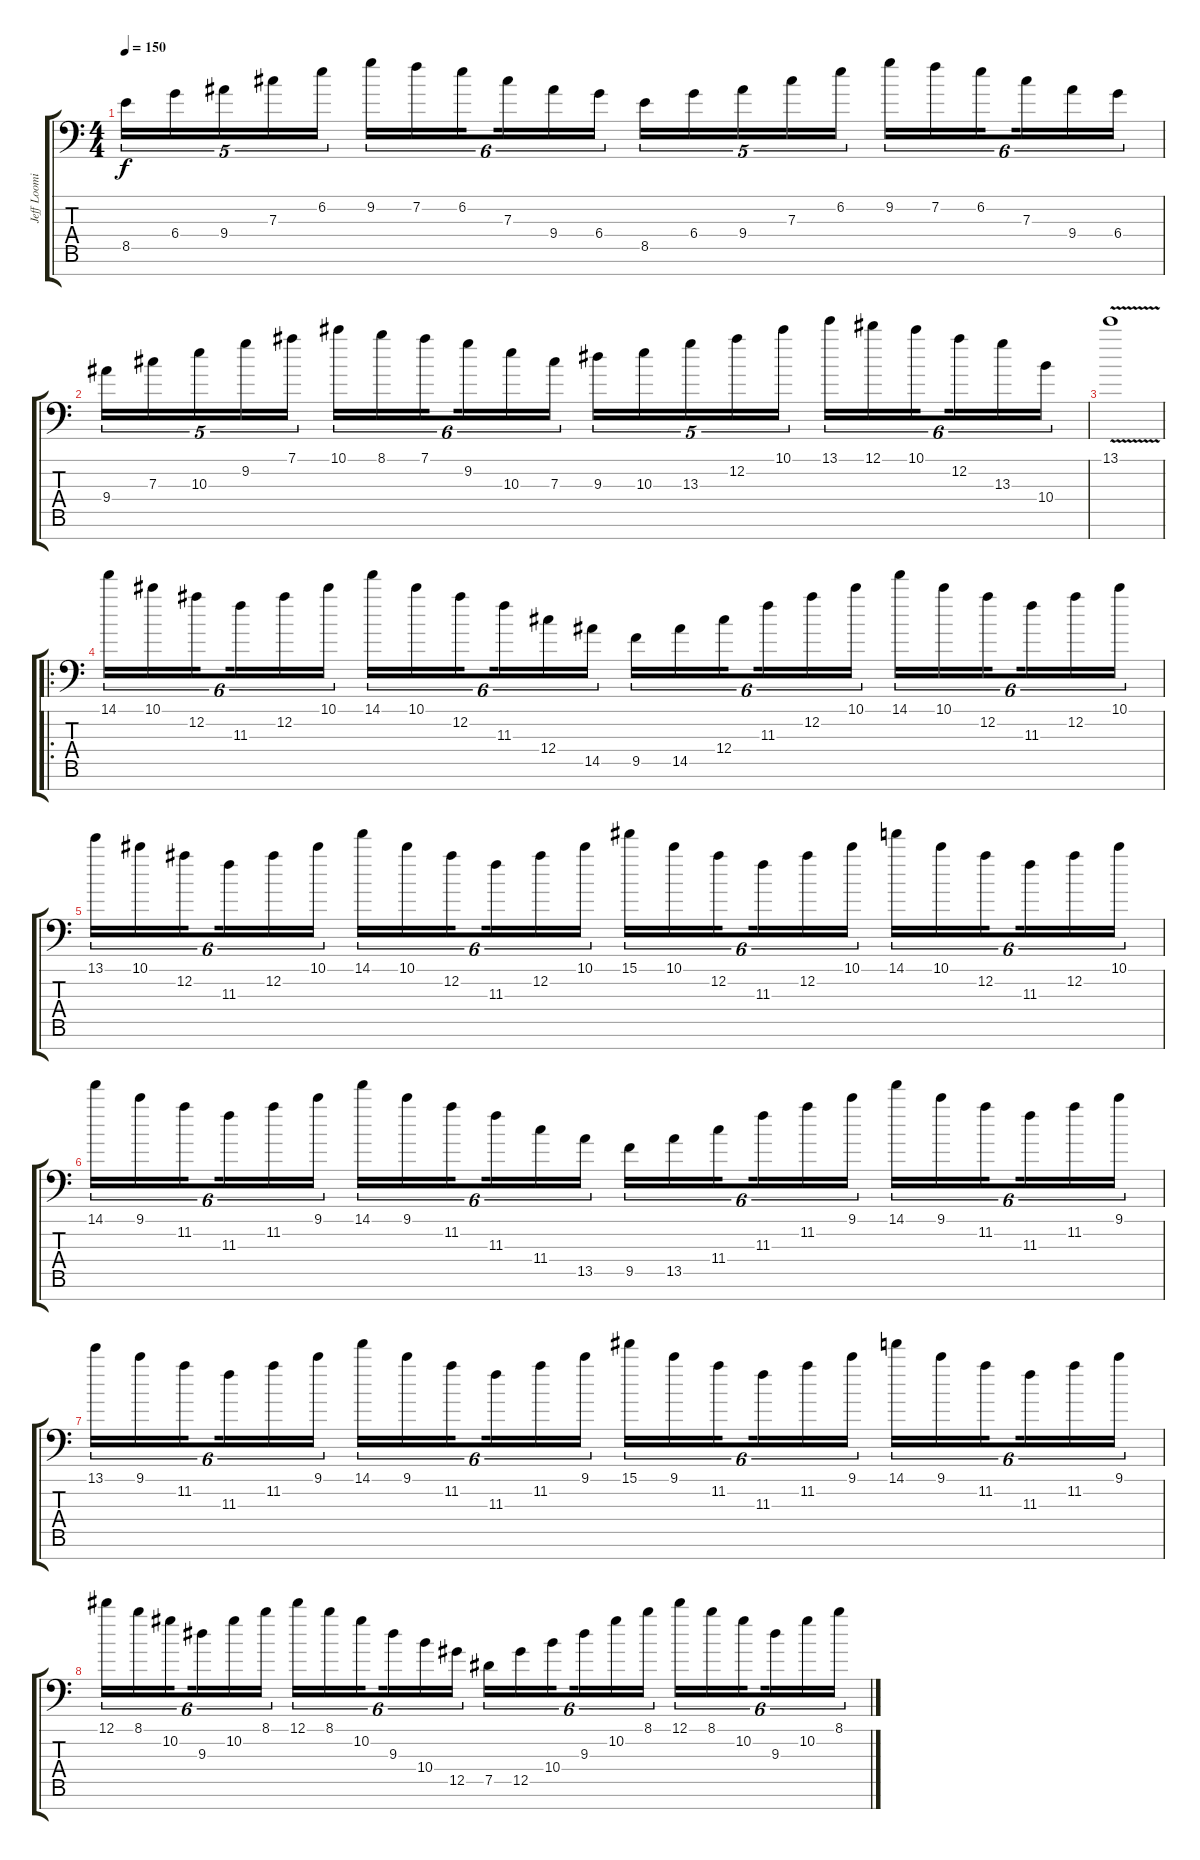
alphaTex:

\track ("Jeff Loomis" "Jeff Loomi") {instrument distortionguitar}
\staff {score tabs}
\tuning (Eb4 Bb3 Gb3 Db3 Ab2 Eb2 Bb1) {hide}
\ts (4 4)
\tempo 150
\clef f4
\ks c
8.5.16{tu (5 4) dy f} 6.4.16{tu (5 4)} 9.4.16{tu (5 4)} 7.3.16{tu (5 4)} 6.2.16{tu (5 4)} 9.2.16{tu (6 4)} 7.2.16{tu (6 4)} 6.2.16{tu (6 4) beam splitsecondary} 7.3.16{tu (6 4)} 9.4.16{tu (6 4)} 6.4.16{tu (6 4)} 8.5.16{tu (5 4)} 6.4.16{tu (5 4)} 9.4.16{tu (5 4)} 7.3.16{tu (5 4)} 6.2.16{tu (5 4)} 9.2.16{tu (6 4)} 7.2.16{tu (6 4)} 6.2.16{tu (6 4) beam splitsecondary} 7.3.16{tu (6 4)} 9.4.16{tu (6 4)} 6.4.16{tu (6 4)} |
9.4.16{tu (5 4)} 7.3.16{tu (5 4)} 10.3.16{tu (5 4)} 9.2.16{tu (5 4)} 7.1.16{tu (5 4)} 10.1.16{tu (6 4)} 8.1.16{tu (6 4)} 7.1.16{tu (6 4) beam splitsecondary} 9.2.16{tu (6 4)} 10.3.16{tu (6 4)} 7.3.16{tu (6 4)} 9.3.16{tu (5 4)} 10.3.16{tu (5 4)} 13.3.16{tu (5 4)} 12.2.16{tu (5 4)} 10.1.16{tu (5 4)} 13.1.16{tu (6 4)} 12.1.16{tu (6 4)} 10.1.16{tu (6 4) beam splitsecondary} 12.2.16{tu (6 4)} 13.3.16{tu (6 4)} 10.4.16{tu (6 4)} |
13.1{v}.1 |
\ro
14.1.16{tu (6 4) balance 8} 10.1.16{tu (6 4)} 12.2.16{tu (6 4) beam splitsecondary} 11.3.16{tu (6 4)} 12.2.16{tu (6 4)} 10.1.16{tu (6 4)} 14.1.16{tu (6 4)} 10.1.16{tu (6 4)} 12.2.16{tu (6 4) beam splitsecondary} 11.3.16{tu (6 4)} 12.4.16{tu (6 4)} 14.5.16{tu (6 4)} 9.5.16{tu (6 4)} 14.5.16{tu (6 4)} 12.4.16{tu (6 4) beam splitsecondary} 11.3.16{tu (6 4)} 12.2.16{tu (6 4)} 10.1.16{tu (6 4)} 14.1.16{tu (6 4)} 10.1.16{tu (6 4)} 12.2.16{tu (6 4) beam splitsecondary} 11.3.16{tu (6 4)} 12.2.16{tu (6 4)} 10.1.16{tu (6 4)} |
13.1.16{tu (6 4)} 10.1.16{tu (6 4)} 12.2.16{tu (6 4) beam splitsecondary} 11.3.16{tu (6 4)} 12.2.16{tu (6 4)} 10.1.16{tu (6 4)} 14.1.16{tu (6 4)} 10.1.16{tu (6 4)} 12.2.16{tu (6 4) beam splitsecondary} 11.3.16{tu (6 4)} 12.2.16{tu (6 4)} 10.1.16{tu (6 4)} 15.1.16{tu (6 4)} 10.1.16{tu (6 4)} 12.2.16{tu (6 4) beam splitsecondary} 11.3.16{tu (6 4)} 12.2.16{tu (6 4)} 10.1.16{tu (6 4)} 14.1.16{tu (6 4)} 10.1.16{tu (6 4)} 12.2.16{tu (6 4) beam splitsecondary} 11.3.16{tu (6 4)} 12.2.16{tu (6 4)} 10.1.16{tu (6 4)} |
14.1.16{tu (6 4)} 9.1.16{tu (6 4)} 11.2.16{tu (6 4) beam splitsecondary} 11.3.16{tu (6 4)} 11.2.16{tu (6 4)} 9.1.16{tu (6 4)} 14.1.16{tu (6 4)} 9.1.16{tu (6 4)} 11.2.16{tu (6 4) beam splitsecondary} 11.3.16{tu (6 4)} 11.4.16{tu (6 4)} 13.5.16{tu (6 4)} 9.5.16{tu (6 4)} 13.5.16{tu (6 4)} 11.4.16{tu (6 4) beam splitsecondary} 11.3.16{tu (6 4)} 11.2.16{tu (6 4)} 9.1.16{tu (6 4)} 14.1.16{tu (6 4)} 9.1.16{tu (6 4)} 11.2.16{tu (6 4) beam splitsecondary} 11.3.16{tu (6 4)} 11.2.16{tu (6 4)} 9.1.16{tu (6 4)} |
13.1.16{tu (6 4)} 9.1.16{tu (6 4)} 11.2.16{tu (6 4) beam splitsecondary} 11.3.16{tu (6 4)} 11.2.16{tu (6 4)} 9.1.16{tu (6 4)} 14.1.16{tu (6 4)} 9.1.16{tu (6 4)} 11.2.16{tu (6 4) beam splitsecondary} 11.3.16{tu (6 4)} 11.2.16{tu (6 4)} 9.1.16{tu (6 4)} 15.1.16{tu (6 4)} 9.1.16{tu (6 4)} 11.2.16{tu (6 4) beam splitsecondary} 11.3.16{tu (6 4)} 11.2.16{tu (6 4)} 9.1.16{tu (6 4)} 14.1.16{tu (6 4)} 9.1.16{tu (6 4)} 11.2.16{tu (6 4) beam splitsecondary} 11.3.16{tu (6 4)} 11.2.16{tu (6 4)} 9.1.16{tu (6 4)} |
12.1.16{tu (6 4)} 8.1.16{tu (6 4)} 10.2.16{tu (6 4) beam splitsecondary} 9.3.16{tu (6 4)} 10.2.16{tu (6 4)} 8.1.16{tu (6 4)} 12.1.16{tu (6 4)} 8.1.16{tu (6 4)} 10.2.16{tu (6 4) beam splitsecondary} 9.3.16{tu (6 4)} 10.4.16{tu (6 4)} 12.5.16{tu (6 4)} 7.5.16{tu (6 4)} 12.5.16{tu (6 4)} 10.4.16{tu (6 4) beam splitsecondary} 9.3.16{tu (6 4)} 10.2.16{tu (6 4)} 8.1.16{tu (6 4)} 12.1.16{tu (6 4)} 8.1.16{tu (6 4)} 10.2.16{tu (6 4) beam splitsecondary} 9.3.16{tu (6 4)} 10.2.16{tu (6 4)} 8.1.16{tu (6 4)}
